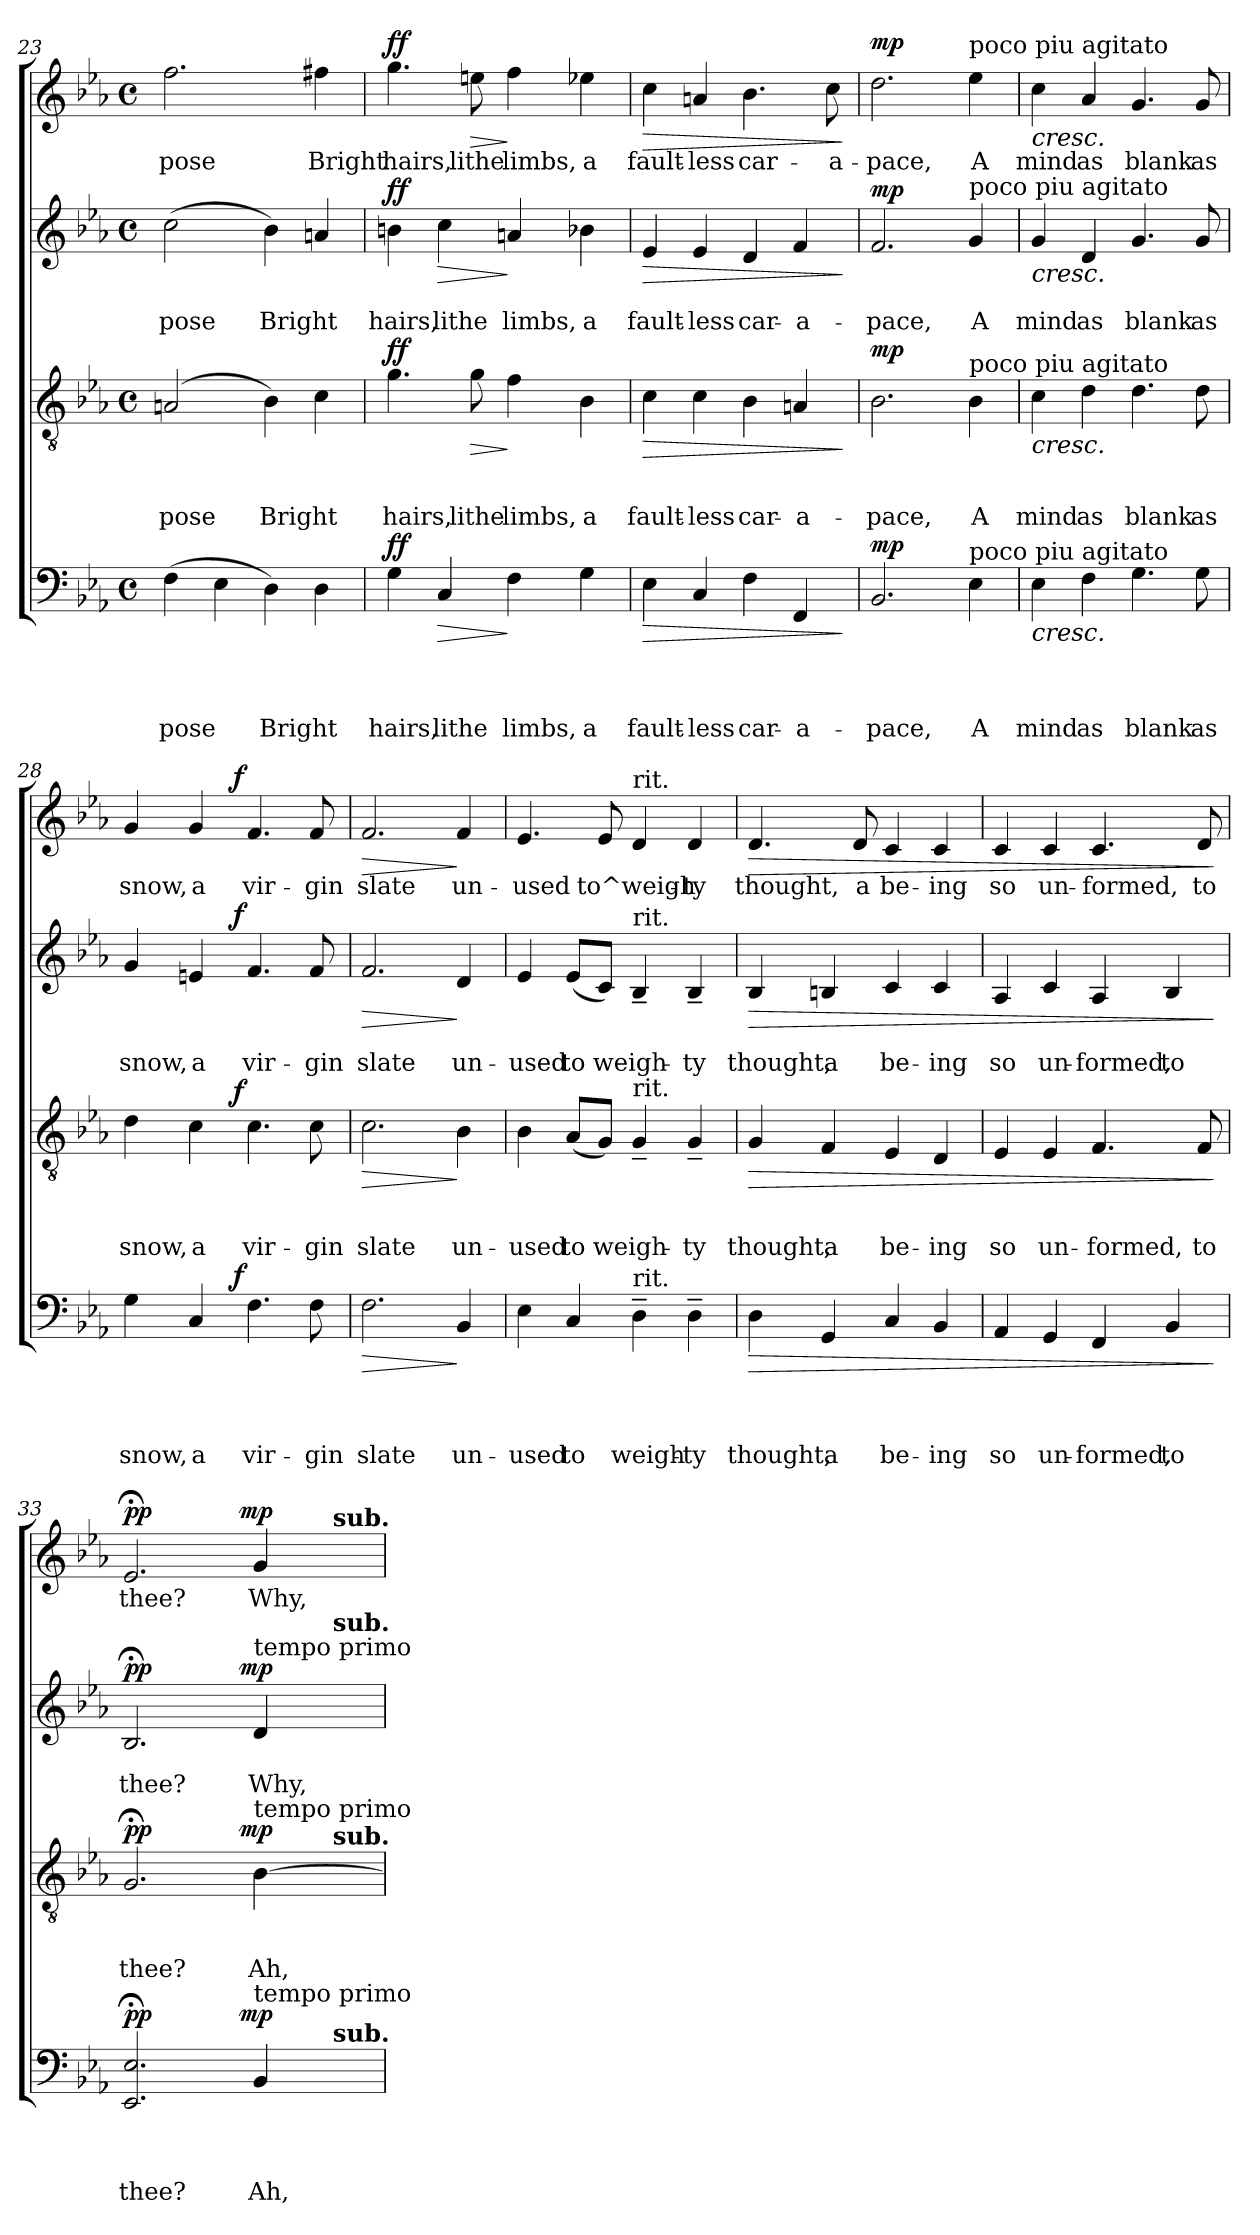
**kern	**text	**text	**text	**text	**dynam	**kern	**text	**text	**text	**dynam	**kern	**text	**text	**dynam	**kern	**text	**dynam
*part4	*part4	*part4	*part4	*part4	*part4	*part3	*part3	*part3	*part3	*part3	*part2	*part2	*part2	*part2	*part1	*part1	*part1
*staff4	*staff4	*staff4	*staff4	*staff4	*staff4	*staff3	*staff3	*staff3	*staff3	*staff3	*staff2	*staff2	*staff2	*staff2	*staff1	*staff1	*staff1
*clefF4	*	*	*	*	*	*clefGv2	*	*	*	*	*clefG2	*	*	*	*clefG2	*	*
*k[b-e-a-]	*	*	*	*	*	*k[b-e-a-]	*	*	*	*	*k[b-e-a-]	*	*	*	*k[b-e-a-]	*	*
*E-:	*	*	*	*	*	*E-:	*	*	*	*	*E-:	*	*	*	*E-:	*	*
*M4/4	*	*	*	*	*	*M4/4	*	*	*	*	*M4/4	*	*	*	*M4/4	*	*
*met(c)	*	*	*	*	*	*met(c)	*	*	*	*	*met(c)	*	*	*	*met(c)	*	*
=23	=23	=23	=23	=23	=23	=23	=23	=23	=23	=23	=23	=23	=23	=23	=23	=23	=23
!	!	!	!	!LO:LY:b	!	!	!	!	!LO:LY:b	!	!	!	!LO:LY:b	!	!	!LO:LY:b	!
(>4F\	.	.	.	-pose	.	(>2An/	.	.	-pose	.	(>2cc\	.	-pose	.	2.ff\	-pose	.
4E-\	.	.	.	.	.	.	.	.	.	.	.	.	.	.	.	.	.
!	!	!	!	!LO:LY:b	!	!	!	!	!LO:LY:b	!	!	!	!LO:LY:b	!	!	!	!
4D\)	.	.	.	Bright	.	4B-\)	.	.	Bright	.	4b-\)	.	Bright	.	.	.	.
!	!	!	!	!	!	!	!	!	!	!	!	!	!	!	!	!LO:LY:b	!
4D\	.	.	.	.	.	4c\	.	.	.	.	4an/	.	.	.	4ff#X\	Bright	.
=24	=24	=24	=24	=24	=24	=24	=24	=24	=24	=24	=24	=24	=24	=24	=24	=24	=24
!	!	!	!	!LO:LY:b	!LO:DY:a	!	!	!	!LO:LY:b	!LO:DY:a	!	!	!LO:LY:b	!LO:DY:a	!	!LO:LY:b	!LO:DY:a
4G\	.	.	.	hairs,	ff	4.g\	.	.	hairs,	ff	4bn\	.	hairs,	ff	4.gg\	hairs,	ff
!	!	!	!	!LO:LY:b	!LO:HP:b	!	!	!	!	!	!	!	!LO:LY:b	!LO:HP:b	!	!	!
4C/	.	.	.	lithe	>	.	.	.	.	.	4cc\	.	lithe	>	.	.	.
!	!	!	!	!	!	!	!	!	!LO:LY:b	!LO:HP:b	!	!	!	!	!	!LO:LY:b	!LO:HP:b
.	.	.	.	.	.	8g\	.	.	lithe	>	.	.	.	.	8een\	lithe	>
!	!	!	!	!LO:LY:b	!	!	!	!	!LO:LY:b	!	!	!	!LO:LY:b	!	!	!LO:LY:b	!
4F\	.	.	.	limbs,	]	4f\	.	.	limbs,	]	4an/	.	limbs,	]	4ff\	limbs,	]
!	!	!	!	!LO:LY:b	!	!	!	!	!LO:LY:b	!	!	!	!LO:LY:b	!	!	!LO:LY:b	!
4G\	.	.	.	a	.	4B-\	.	.	a	.	4b-X\	.	a	.	4ee-X\	a	.
!!LO:LB:g=z
=25	=25	=25	=25	=25	=25	=25	=25	=25	=25	=25	=25	=25	=25	=25	=25	=25	=25
!	!	!	!	!LO:LY:b	!LO:HP:b	!	!	!	!LO:LY:b	!LO:HP:b	!	!	!LO:LY:b	!LO:HP:b	!	!LO:LY:b	!LO:HP:b
4E-\	.	.	.	fault-	>	4c\	.	.	fault-	>	4e-/	.	fault-	>	4cc\	fault-	>
!	!	!	!	!LO:LY:b	!	!	!	!	!LO:LY:b	!	!	!	!LO:LY:b	!	!	!LO:LY:b	!
4C/	.	.	.	-less	.	4c\	.	.	-less	.	4e-/	.	-less	.	4an/	-less	.
!	!	!	!	!LO:LY:b	!	!	!	!	!LO:LY:b	!	!	!	!LO:LY:b	!	!	!LO:LY:b	!
4F\	.	.	.	car-	.	4B-\	.	.	car-	.	4d/	.	car-	.	4.b-\	car-	.
!	!	!	!	!LO:LY:b	!	!	!	!	!LO:LY:b	!	!	!	!LO:LY:b	!	!	!	!
4FF/	.	.	.	-a-	.	4An/	.	.	-a-	.	4f/	.	-a-	.	.	.	.
!	!	!	!	!	!	!	!	!	!	!	!	!	!	!	!	!LO:LY:b	!
.	.	.	.	.	.	.	.	.	.	.	.	.	.	.	8cc\	-a-	.
.	.	.	.	.	]	.	.	.	.	]	.	.	.	]	.	.	]
=26	=26	=26	=26	=26	=26	=26	=26	=26	=26	=26	=26	=26	=26	=26	=26	=26	=26
!	!	!	!	!LO:LY:b	!LO:DY:a	!	!	!	!LO:LY:b	!LO:DY:a	!	!	!LO:LY:b	!LO:DY:a	!	!LO:LY:b	!LO:DY:a
2.BB-/	.	.	.	-pace,	mp	2.B-\	.	.	-pace,	mp	2.f/	.	-pace,	mp	2.dd\	-pace,	mp
!	!	!	!	!	!	!	!	!	!	!	!	!	!	!	!LO:TX:a:t=poco piu agitato	!	!
!	!	!	!	!	!	!	!	!	!	!	!LO:TX:a:t=poco piu agitato	!	!	!	!	!	!
!	!	!	!	!	!	!LO:TX:a:t=poco piu agitato	!	!	!	!	!	!	!	!	!	!	!
!LO:TX:a:t=poco piu agitato	!	!	!	!	!	!	!	!	!	!	!	!	!	!	!	!	!
!	!	!	!	!LO:LY:b	!	!	!	!	!LO:LY:b	!	!	!	!LO:LY:b	!	!	!LO:LY:b	!
4E-\	.	.	.	A	.	4B-\	.	.	A	.	4g/	.	A	.	4ee-\	A	.
=27	=27	=27	=27	=27	=27	=27	=27	=27	=27	=27	=27	=27	=27	=27	=27	=27	=27
!	!	!	!	!LO:LY:b	!LO:HP:b	!	!	!	!LO:LY:b	!LO:HP:b	!	!	!LO:LY:b	!LO:HP:b	!	!LO:LY:b	!LO:HP:b
4E-\	.	.	.	mind	<	4c\	.	.	mind	<	4g/	.	mind	<	4cc\	mind	<
!	!	!	!	!LO:LY:b	!	!	!	!	!LO:LY:b	!	!	!	!LO:LY:b	!	!	!LO:LY:b	!
4F\	.	.	.	as	.	4d\	.	.	as	.	4d/	.	as	.	4a-/	as	.
!	!	!	!	!LO:LY:b	!	!	!	!	!LO:LY:b	!	!	!	!LO:LY:b	!	!	!LO:LY:b	!
4.G\	.	.	.	blank	.	4.d\	.	.	blank	.	4.g/	.	blank	.	4.g/	blank	.
!	!	!	!	!LO:LY:b	!	!	!	!	!LO:LY:b	!	!	!	!LO:LY:b	!	!	!LO:LY:b	!
8G\	.	.	.	as	.	8d\	.	.	as	.	8g/	.	as	.	8g/	as	.
=28	=28	=28	=28	=28	=28	=28	=28	=28	=28	=28	=28	=28	=28	=28	=28	=28	=28
!	!	!	!	!LO:LY:b	!	!	!	!	!LO:LY:b	!	!	!	!LO:LY:b	!	!	!LO:LY:b	!
*^	*	*	*	*	*	*^	*	*	*	*	*^	*	*	*	*^	*	*
4G\	4...ryy	.	.	.	snow,	.	4d\	4...ryy	.	.	snow,	.	4g/	4...ryy	.	snow,	.	4g/	4...ryy	snow,	.
!	!	!	!	!	!LO:LY:b	!	!	!	!	!	!LO:LY:b	!	!	!	!	!LO:LY:b	!	!	!	!LO:LY:b	!
4C/	.	.	.	.	a	.	4c\	.	.	.	a	.	4en/	.	.	a	.	4g/	.	a	.
!	!	!	!	!	!	!LO:DY:a	!	!	!	!	!	!LO:DY:a	!	!	!	!	!LO:DY:a	!	!	!	!LO:DY:a
.	2ryy	.	.	.	.	f	.	2ryy	.	.	.	f	.	2ryy	.	.	f	.	2ryy	.	f
!	!	!	!	!	!LO:LY:b	!	!	!	!	!	!LO:LY:b	!	!	!	!	!LO:LY:b	!	!	!	!LO:LY:b	!
4.F\	.	.	.	.	vir-	[	4.c\	.	.	.	vir-	[	4.f/	.	.	vir-	[	4.f/	.	vir-	[
!	!	!	!	!	!LO:LY:b	!	!	!	!	!	!LO:LY:b	!	!	!	!	!LO:LY:b	!	!	!	!LO:LY:b	!
8F\	.	.	.	.	-gin	.	8c\	.	.	.	-gin	.	8f/	.	.	-gin	.	8f/	.	-gin	.
.	32ryy	.	.	.	.	.	.	32ryy	.	.	.	.	.	32ryy	.	.	.	.	32ryy	.	.
=29	=29	=29	=29	=29	=29	=29	=29	=29	=29	=29	=29	=29	=29	=29	=29	=29	=29	=29	=29	=29	=29
!	!	!	!	!	!LO:LY:b	!LO:HP:b	!	!	!	!	!LO:LY:b	!LO:HP:b	!	!	!	!LO:LY:b	!LO:HP:b	!	!	!LO:LY:b	!LO:HP:b
*v	*v	*	*	*	*	*	*	*	*	*	*	*	*v	*v	*	*	*	*v	*v	*	*
*	*	*	*	*	*	*v	*v	*	*	*	*	*	*	*	*	*	*	*
2.F\	.	.	.	slate	>	2.c\	.	.	slate	>	2.f/	.	slate	>	2.f/	slate	>
!	!	!	!	!LO:LY:b	!	!	!	!	!LO:LY:b	!	!	!	!LO:LY:b	!	!	!LO:LY:b	!
4BB-/	.	.	.	un-	]	4B-\	.	.	un-	]	4d/	.	un-	]	4f/	un-	]
=30	=30	=30	=30	=30	=30	=30	=30	=30	=30	=30	=30	=30	=30	=30	=30	=30	=30
!	!	!	!	!LO:LY:b	!	!	!	!	!LO:LY:b	!	!	!	!LO:LY:b	!	!	!LO:LY:b	!
4E-\	.	.	.	-used	.	4B-\	.	.	-used	.	4e-/	.	-used	.	4.e-/	-used	.
!	!	!	!	!LO:LY:b	!	!	!	!	!LO:LY:b	!	!	!	!LO:LY:b	!	!	!	!
4C/	.	.	.	to	.	(<8A-/L	.	.	to	.	(<8e-/L	.	to	.	.	.	.
!	!	!	!	!	!	!	!	!	!LO:LY:b	!	!	!	!LO:LY:b	!	!	!LO:LY:b	!
.	.	.	.	.	.	8G/J)	.	.	weigh-	.	8c/J)	.	weigh-	.	8e-/	to^weigh-	.
!	!	!	!	!	!	!	!	!	!	!	!	!	!	!	!LO:TX:a:t=rit.	!	!
!	!	!	!	!	!	!	!	!	!	!	!LO:TX:a:t=rit.	!	!	!	!	!	!
!	!	!	!	!	!	!LO:TX:a:t=rit.	!	!	!	!	!	!	!	!	!	!	!
!LO:TX:a:t=rit.	!	!	!	!	!	!	!	!	!	!	!	!	!	!	!	!	!
!	!	!	!	!LO:LY:b	!	!	!	!	!	!	!	!	!	!	!	!	!
4D~>\	.	.	.	weigh-	.	4G~</	.	.	.	.	4B-~</	.	.	.	4d/	.	.
!	!	!	!	!LO:LY:b	!	!	!	!	!LO:LY:b	!	!	!	!LO:LY:b	!	!	!LO:LY:b	!
4D~>\	.	.	.	-ty	.	4G~</	.	.	-ty	.	4B-~</	.	-ty	.	4d/	-ty	.
!!LO:PB:g=z
=31	=31	=31	=31	=31	=31	=31	=31	=31	=31	=31	=31	=31	=31	=31	=31	=31	=31
!	!	!	!	!LO:LY:b	!LO:HP:b	!	!	!	!LO:LY:b	!LO:HP:b	!	!	!LO:LY:b	!LO:HP:b	!	!LO:LY:b	!LO:HP:b
4D\	.	.	.	thought,	>	4G/	.	.	thought,	>	4B-/	.	thought,	>	4.d/	thought,	>
!	!	!	!	!LO:LY:b	!	!	!	!	!LO:LY:b	!	!	!	!LO:LY:b	!	!	!	!
4GG/	.	.	.	a	.	4F/	.	.	a	.	4Bn/	.	a	.	.	.	.
!	!	!	!	!	!	!	!	!	!	!	!	!	!	!	!	!LO:LY:b	!
.	.	.	.	.	.	.	.	.	.	.	.	.	.	.	8d/	a	.
!	!	!	!	!LO:LY:b	!	!	!	!	!LO:LY:b	!	!	!	!LO:LY:b	!	!	!LO:LY:b	!
4C/	.	.	.	be-	.	4E-/	.	.	be-	.	4c/	.	be-	.	4c/	be-	.
!	!	!	!	!LO:LY:b	!	!	!	!	!LO:LY:b	!	!	!	!LO:LY:b	!	!	!LO:LY:b	!
4BB-/	.	.	.	-ing	.	4D/	.	.	-ing	.	4c/	.	-ing	.	4c/	-ing	.
=32	=32	=32	=32	=32	=32	=32	=32	=32	=32	=32	=32	=32	=32	=32	=32	=32	=32
!	!	!	!	!LO:LY:b	!	!	!	!	!LO:LY:b	!	!	!	!LO:LY:b	!	!	!LO:LY:b	!
4AA-/	.	.	.	so	.	4E-/	.	.	so	.	4A-/	.	so	.	4c/	so	.
!	!	!	!	!LO:LY:b	!	!	!	!	!LO:LY:b	!	!	!	!LO:LY:b	!	!	!LO:LY:b	!
4GG/	.	.	.	un-	.	4E-/	.	.	un-	.	4c/	.	un-	.	4c/	un-	.
!	!	!	!	!LO:LY:b	!	!	!	!	!LO:LY:b	!	!	!	!LO:LY:b	!	!	!LO:LY:b	!
4FF/	.	.	.	-formed,	.	4.F/	.	.	-formed,	.	4A-/	.	-formed,	.	4.c/	-formed,	.
!	!	!	!	!LO:LY:b	!	!	!	!	!	!	!	!	!LO:LY:b	!	!	!	!
4BB-/	.	.	.	to	.	.	.	.	.	.	4B-/	.	to	.	.	.	.
!	!	!	!	!	!	!	!	!	!LO:LY:b	!	!	!	!	!	!	!LO:LY:b	!
.	.	.	.	.	.	8F/	.	.	to	.	.	.	.	.	8d/	to	.
.	.	.	.	.	]	.	.	.	.	]	.	.	.	]	.	.	]
=33	=33	=33	=33	=33	=33	=33	=33	=33	=33	=33	=33	=33	=33	=33	=33	=33	=33
!	!	!	!	!LO:LY:b	!LO:DY:a	!	!	!	!LO:LY:b	!LO:DY:a	!	!	!LO:LY:b	!LO:DY:a	!	!LO:LY:b	!LO:DY:a
*^	*	*	*	*	*	*^	*	*	*	*	*^	*	*	*	*^	*	*
*	*^	*	*	*	*	*	*	*^	*	*	*	*	*	*^	*	*	*	*	*^	*	*
2.EE-/;< 2.E-/;<	2ryy	2...ryy	.	.	.	thee?	pp	2.G;</	2ryy	2...ryy	.	.	thee?	pp	2.B-;</	2ryy	2...ryy	.	thee?	pp	2.e-;</	2ryy	2...ryy	thee?	pp
.	8..ryy	.	.	.	.	.	.	.	8..ryy	.	.	.	.	.	.	8..ryy	.	.	.	.	.	8..ryy	.	.	.
!	!	!	!	!	!	!	!LO:DY:a	!	!	!	!	!	!	!LO:DY:a	!	!	!	!	!	!LO:DY:a	!	!	!	!	!LO:DY:a
.	4ryy	.	.	.	.	.	mp	.	4ryy	.	.	.	.	mp	.	4ryy	.	.	.	mp	.	4ryy	.	.	mp
!	!	!	!	!	!	!	!	!	!	!	!	!	!	!	!LO:TX:a:t=tempo primo	!	!	!	!	!	!	!	!	!	!
!	!	!	!	!	!	!	!	!LO:TX:a:t=tempo primo	!	!	!	!	!	!	!	!	!	!	!	!	!	!	!	!	!
!LO:TX:a:t=tempo primo	!	!	!	!	!	!	!	!	!	!	!	!	!	!	!	!	!	!	!	!	!	!	!	!	!
!	!	!	!	!	!	!LO:LY:b	!	!	!	!	!	!	!LO:LY:b	!	!	!	!	!	!LO:LY:b	!	!	!	!	!LO:LY:b	!
4BB-/	.	.	.	.	.	Ah,	.	[>4B-\	.	.	.	.	Ah,	.	4d/	.	.	.	Why,	.	4g/	.	.	Why,	.
!	!	!	!	!	!	!	!	!	!	!	!	!	!	!	!	!	!	!	!	!	!	!	!LO:TX:a:B:t=sub.	!	!
!	!	!	!	!	!	!	!	!	!	!	!	!	!	!	!	!	!LO:TX:a:B:t=sub.	!	!	!	!	!	!	!	!
!	!	!	!	!	!	!	!	!	!	!LO:TX:a:B:t=sub.	!	!	!	!	!	!	!	!	!	!	!	!	!	!	!
!	!	!LO:TX:a:B:t=sub.	!	!	!	!	!	!	!	!	!	!	!	!	!	!	!	!	!	!	!	!	!	!	!
.	.	16ryy	.	.	.	.	.	.	.	16ryy	.	.	.	.	.	.	16ryy	.	.	.	.	.	16ryy	.	.
.	32ryy	.	.	.	.	.	.	.	32ryy	.	.	.	.	.	.	32ryy	.	.	.	.	.	32ryy	.	.	.
*v	*v	*v	*	*	*	*	*	*	*	*	*	*	*	*	*v	*v	*v	*	*	*	*v	*v	*v	*	*
*	*	*	*	*	*	*v	*v	*v	*	*	*	*	*	*	*	*	*	*	*
=	=	=	=	=	=	=	=	=	=	=	=	=	=	=	=	=	=
*-	*-	*-	*-	*-	*-	*-	*-	*-	*-	*-	*-	*-	*-	*-	*-	*-	*-
